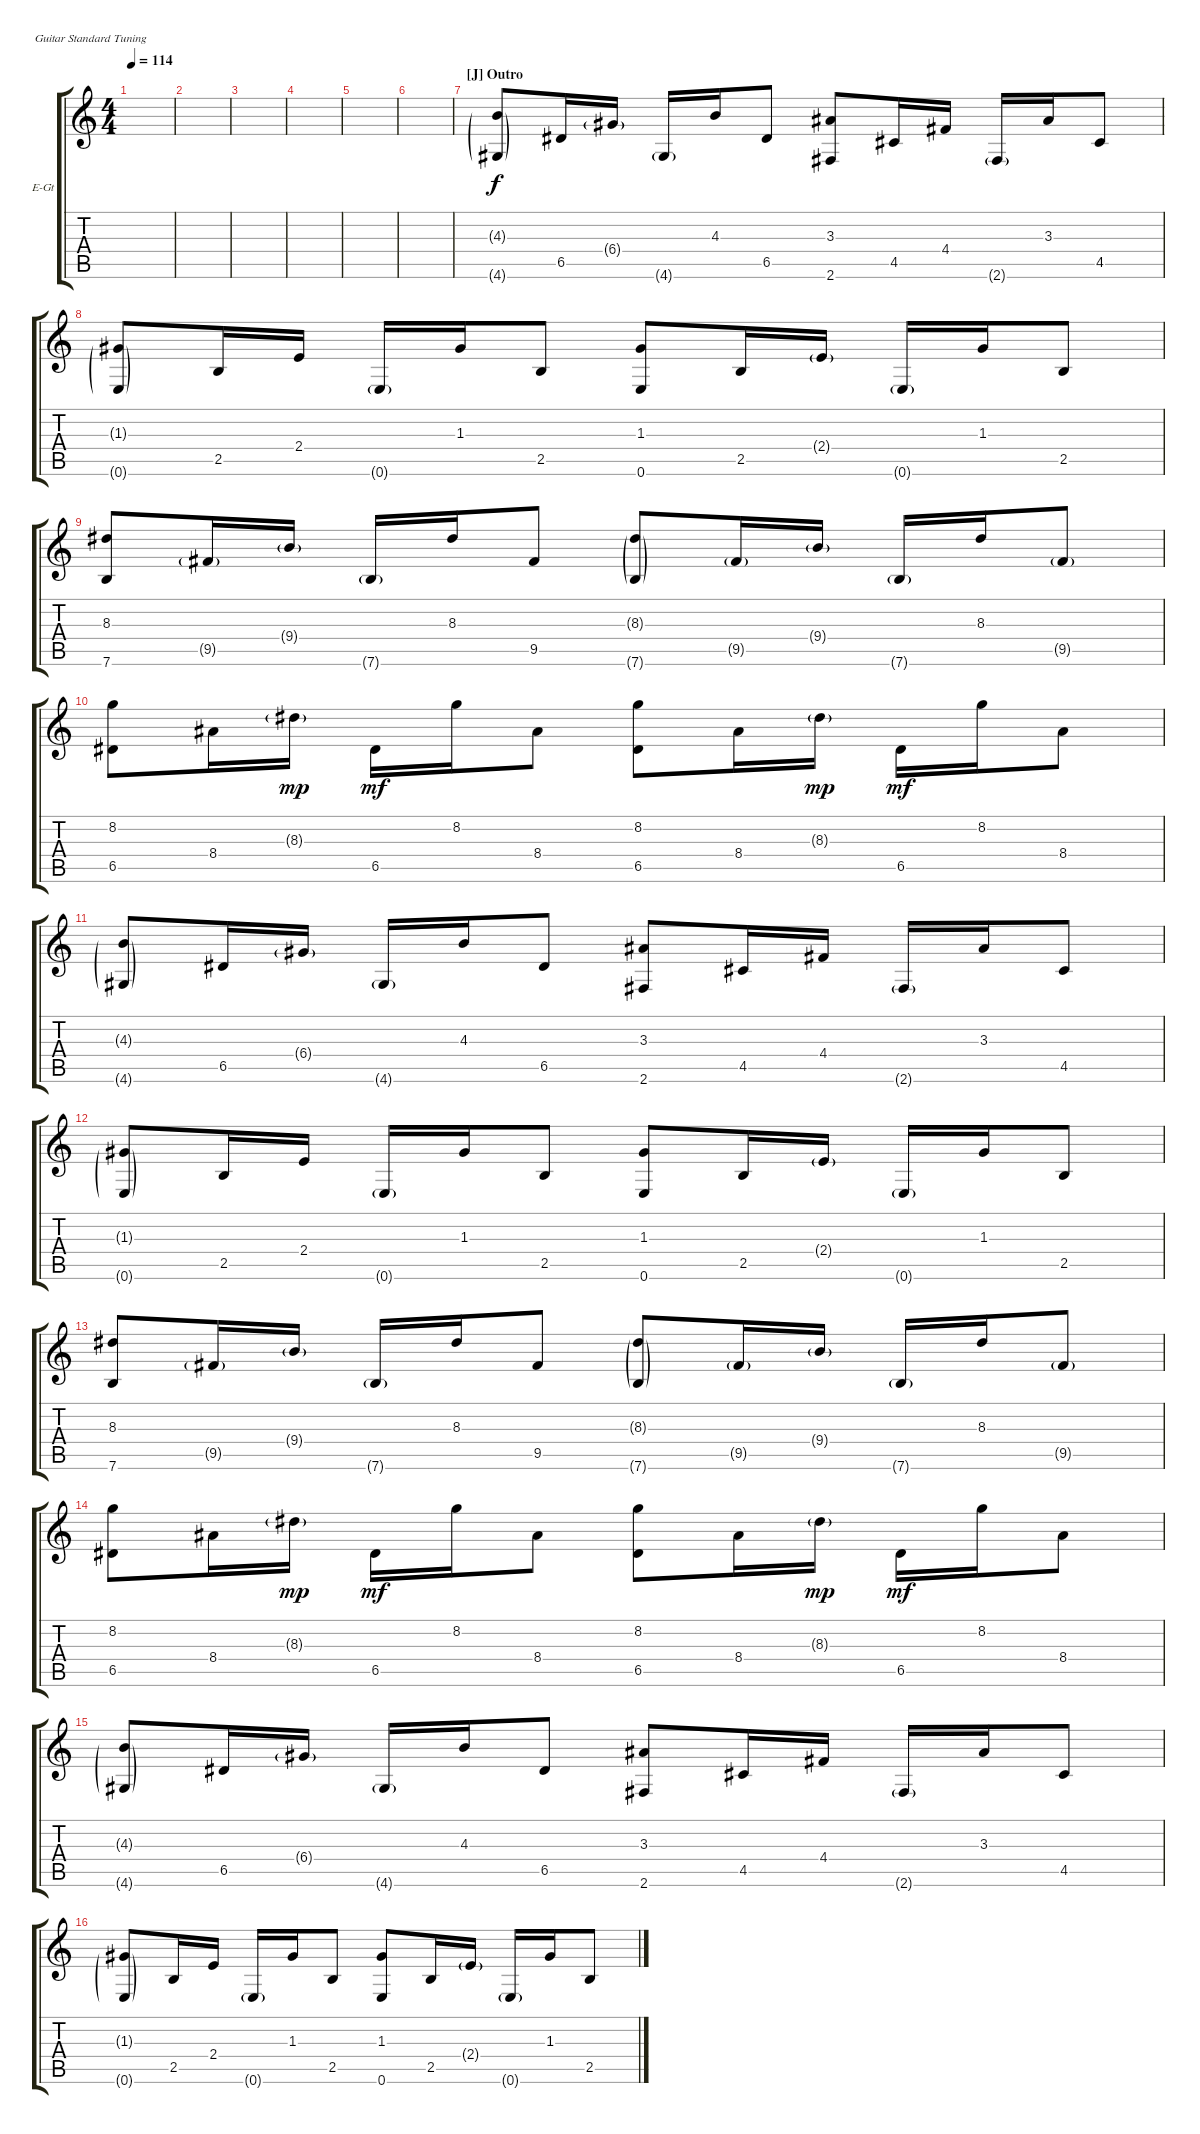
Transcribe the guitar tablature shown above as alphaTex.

\defaultSystemsLayout 4
\bracketExtendMode groupsimilarinstruments
\firstSystemTrackNameOrientation horizontal
\otherSystemsTrackNameOrientation horizontal
\track ("Electric Guitar" "E-Gt") {mute instrument electricguitarclean}
\staff {score tabs}
\tuning (E4 B3 G3 D3 A2 E2)
\ts (4 4)
\tempo 114
\clef g2
\ks c
|
|
|
|
|
|
\section ("J" "Outro")
(4.3{g} 4.6{g}).8 6.5.16 6.4{g}.16 4.6{g}.16 4.3.16 6.5.8 (3.3 2.6).8 4.5.16 4.4.16 2.6{g}.16 3.3.16 4.5.8 |
(1.3{g} 0.6{g}).8 2.5.16 2.4.16 0.6{g}.16 1.3.16 2.5.8 (1.3 0.6).8 2.5.16 2.4{g}.16 0.6{g}.16 1.3.16 2.5.8 |
(8.3 7.6).8 9.5{g}.16 9.4{g}.16 7.6{g}.16 8.3.16 9.5.8 (8.3{g} 7.6{g}).8 9.5{g}.16 9.4{g}.16 7.6{g}.16 8.3.16 9.5{g}.8 |
(8.2 6.5).8 8.4.16 8.3{g}.16{dy mp} 6.5.16{dy mf} 8.2.16 8.4.8 (8.2 6.5).8 8.4.16 8.3{g}.16{dy mp} 6.5.16{dy mf} 8.2.16 8.4.8 |
(4.3{g} 4.6{g}).8 6.5.16 6.4{g}.16 4.6{g}.16 4.3.16 6.5.8 (3.3 2.6).8 4.5.16 4.4.16 2.6{g}.16 3.3.16 4.5.8 |
(1.3{g} 0.6{g}).8 2.5.16 2.4.16 0.6{g}.16 1.3.16 2.5.8 (1.3 0.6).8 2.5.16 2.4{g}.16 0.6{g}.16 1.3.16 2.5.8 |
(8.3 7.6).8 9.5{g}.16 9.4{g}.16 7.6{g}.16 8.3.16 9.5.8 (8.3{g} 7.6{g}).8 9.5{g}.16 9.4{g}.16 7.6{g}.16 8.3.16 9.5{g}.8 |
(8.2 6.5).8 8.4.16 8.3{g}.16{dy mp} 6.5.16{dy mf} 8.2.16 8.4.8 (8.2 6.5).8 8.4.16 8.3{g}.16{dy mp} 6.5.16{dy mf} 8.2.16 8.4.8 |
(4.3{g} 4.6{g}).8 6.5.16 6.4{g}.16 4.6{g}.16 4.3.16 6.5.8 (3.3 2.6).8 4.5.16 4.4.16 2.6{g}.16 3.3.16 4.5.8 |
(1.3{g} 0.6{g}).8 2.5.16 2.4.16 0.6{g}.16 1.3.16 2.5.8 (1.3 0.6).8 2.5.16 2.4{g}.16 0.6{g}.16 1.3.16 2.5.8
